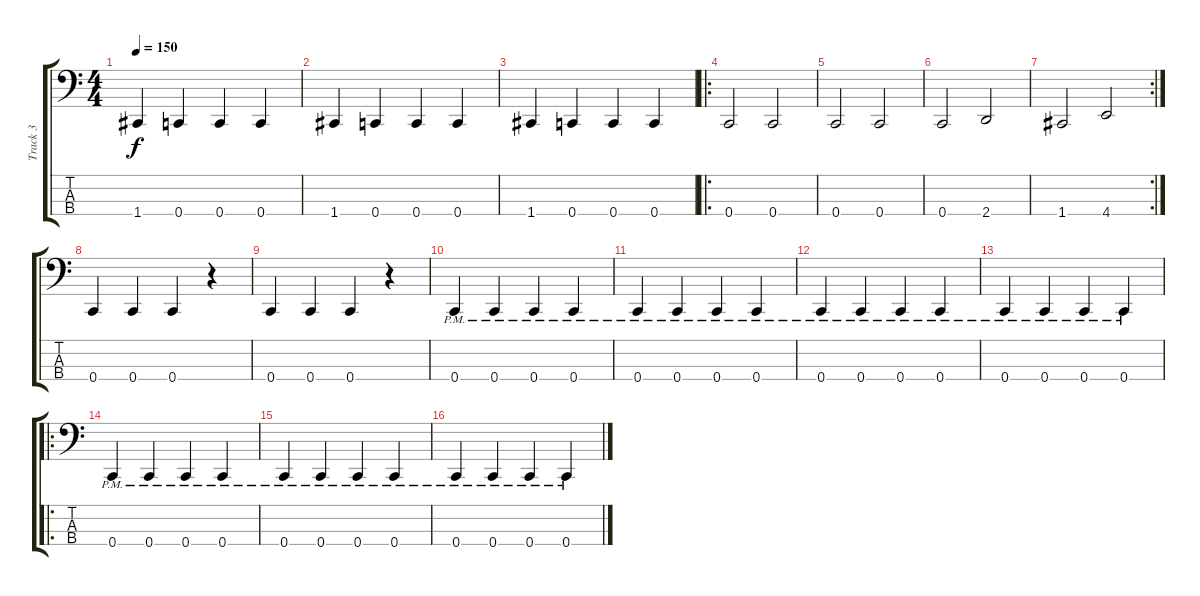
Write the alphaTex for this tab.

\track ("Track 3" "Track 3") {instrument electricbassfinger}
\staff {score tabs}
\tuning (Eb2 Bb1 F1 C1) {hide}
\ts (4 4)
\tempo 150
\clef f4
\ks c
1.4.4{dy f} 0.4.4 0.4.4 0.4.4 |
1.4.4 0.4.4 0.4.4 0.4.4 |
1.4.4 0.4.4 0.4.4 0.4.4 |
\ro
0.4.2 0.4.2 |
0.4.2 0.4.2 |
0.4.2 2.4.2 |
\rc 2
1.4.2 4.4.2 |
0.4.4 0.4.4 0.4.4 r.4 |
0.4.4 0.4.4 0.4.4 r.4 |
0.4{pm}.4 0.4{pm}.4 0.4{pm}.4 0.4{pm}.4 |
0.4{pm}.4 0.4{pm}.4 0.4{pm}.4 0.4{pm}.4 |
0.4{pm}.4 0.4{pm}.4 0.4{pm}.4 0.4{pm}.4 |
0.4{pm}.4 0.4{pm}.4 0.4{pm}.4 0.4{pm}.4 |
\ro
0.4{pm}.4 0.4{pm}.4 0.4{pm}.4 0.4{pm}.4 |
0.4{pm}.4 0.4{pm}.4 0.4{pm}.4 0.4{pm}.4 |
0.4{pm}.4 0.4{pm}.4 0.4{pm}.4 0.4{pm}.4
